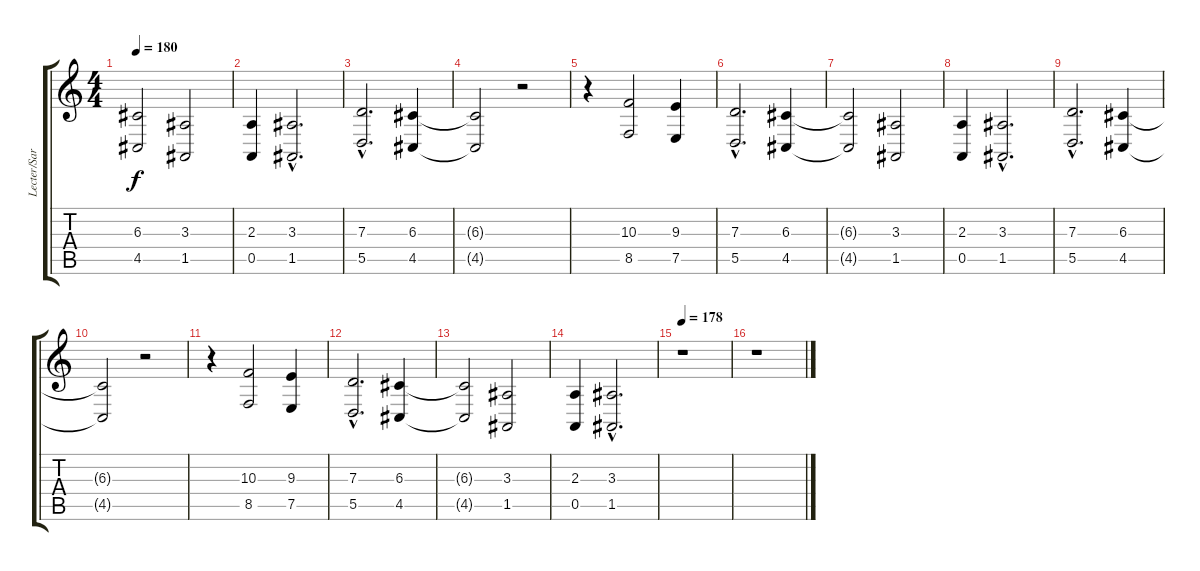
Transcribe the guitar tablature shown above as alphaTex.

\track ("Lecter/Sarah (Keyb/Choir)" "Lecter/Sar") {instrument pad4choir}
\staff {score tabs}
\tuning (E4 B3 G3 D3 A2 D2) {hide}
\ts (4 4)
\tempo 180
\clef g2
\ks c
(6.3{t} 4.5{t}).2{dy f} (3.3 1.5).2 |
(2.3 0.5).4 (3.3{hac} 1.5{hac}).2{d} |
(7.3{hac} 5.5{hac}).2{d} (6.3 4.5).4 |
(6.3{t} 4.5{t}).2 r.2 |
r.4 (10.3 8.5).2 (9.3 7.5).4 |
(7.3{hac} 5.5{hac}).2{d} (6.3 4.5).4 |
(6.3{t} 4.5{t}).2 (3.3 1.5).2 |
(2.3 0.5).4 (3.3{hac} 1.5{hac}).2{d} |
(7.3{hac} 5.5{hac}).2{d} (6.3 4.5).4 |
(6.3{t} 4.5{t}).2 r.2 |
r.4 (10.3 8.5).2 (9.3 7.5).4 |
(7.3{hac} 5.5{hac}).2{d} (6.3 4.5).4 |
(6.3{t} 4.5{t}).2 (3.3 1.5).2 |
(2.3 0.5).4 (3.3{hac} 1.5{hac}).2{d} |
\tempo 178
r.1 |
r.1
